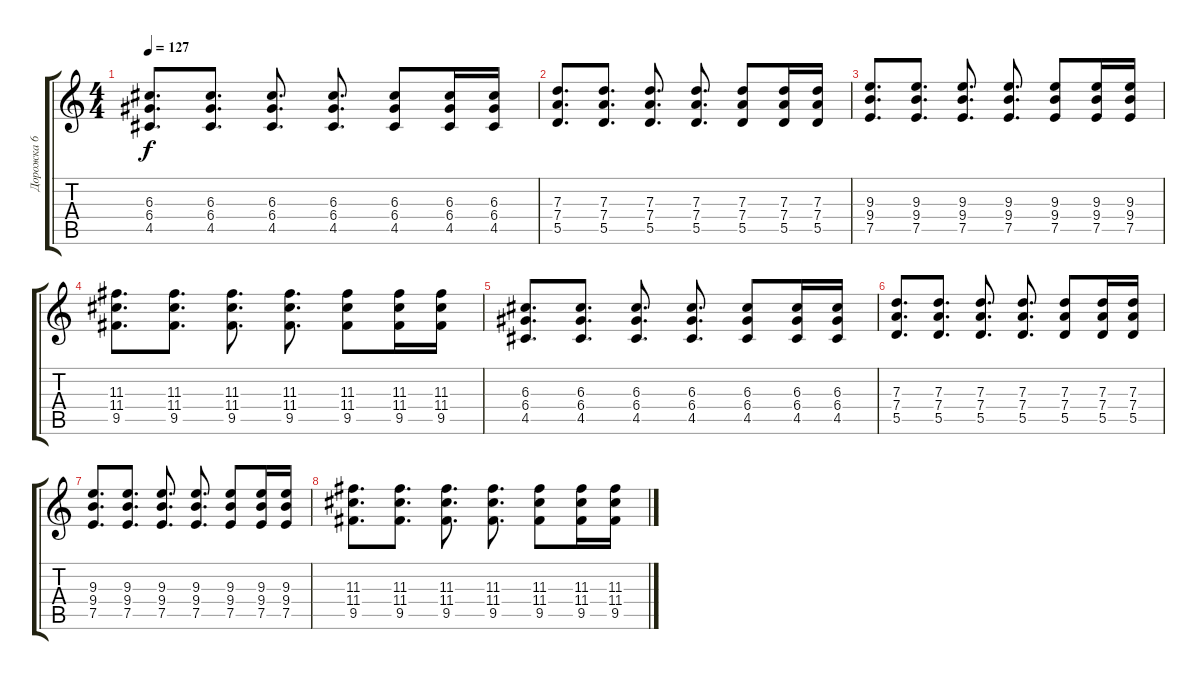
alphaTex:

\track ("Дорожка 6" "Дорожка 6") {instrument overdrivenguitar}
\staff {score tabs}
\tuning (E4 B3 G3 D3 A2 E2) {hide}
\ts (4 4)
\tempo 127
\clef g2
\ks c
(6.3 6.4 4.5).8{d dy f} (6.3 6.4 4.5).8{d} (6.3 6.4 4.5).8{d} (6.3 6.4 4.5).8{d} (6.3 6.4 4.5).8 (6.3 6.4 4.5).16 (6.3 6.4 4.5).16 |
(7.3 7.4 5.5).8{d} (7.3 7.4 5.5).8{d} (7.3 7.4 5.5).8{d} (7.3 7.4 5.5).8{d} (7.3 7.4 5.5).8 (7.3 7.4 5.5).16 (7.3 7.4 5.5).16 |
(9.3 9.4 7.5).8{d} (9.3 9.4 7.5).8{d} (9.3 9.4 7.5).8{d} (9.3 9.4 7.5).8{d} (9.3 9.4 7.5).8 (9.3 9.4 7.5).16 (9.3 9.4 7.5).16 |
(11.3 11.4 9.5).8{d} (11.3 11.4 9.5).8{d} (11.3 11.4 9.5).8{d} (11.3 11.4 9.5).8{d} (11.3 11.4 9.5).8 (11.3 11.4 9.5).16 (11.3 11.4 9.5).16 |
(6.3 6.4 4.5).8{d} (6.3 6.4 4.5).8{d} (6.3 6.4 4.5).8{d} (6.3 6.4 4.5).8{d} (6.3 6.4 4.5).8 (6.3 6.4 4.5).16 (6.3 6.4 4.5).16 |
(7.3 7.4 5.5).8{d} (7.3 7.4 5.5).8{d} (7.3 7.4 5.5).8{d} (7.3 7.4 5.5).8{d} (7.3 7.4 5.5).8 (7.3 7.4 5.5).16 (7.3 7.4 5.5).16 |
(9.3 9.4 7.5).8{d} (9.3 9.4 7.5).8{d} (9.3 9.4 7.5).8{d} (9.3 9.4 7.5).8{d} (9.3 9.4 7.5).8 (9.3 9.4 7.5).16 (9.3 9.4 7.5).16 |
(11.3 11.4 9.5).8{d} (11.3 11.4 9.5).8{d} (11.3 11.4 9.5).8{d} (11.3 11.4 9.5).8{d} (11.3 11.4 9.5).8 (11.3 11.4 9.5).16 (11.3 11.4 9.5).16
